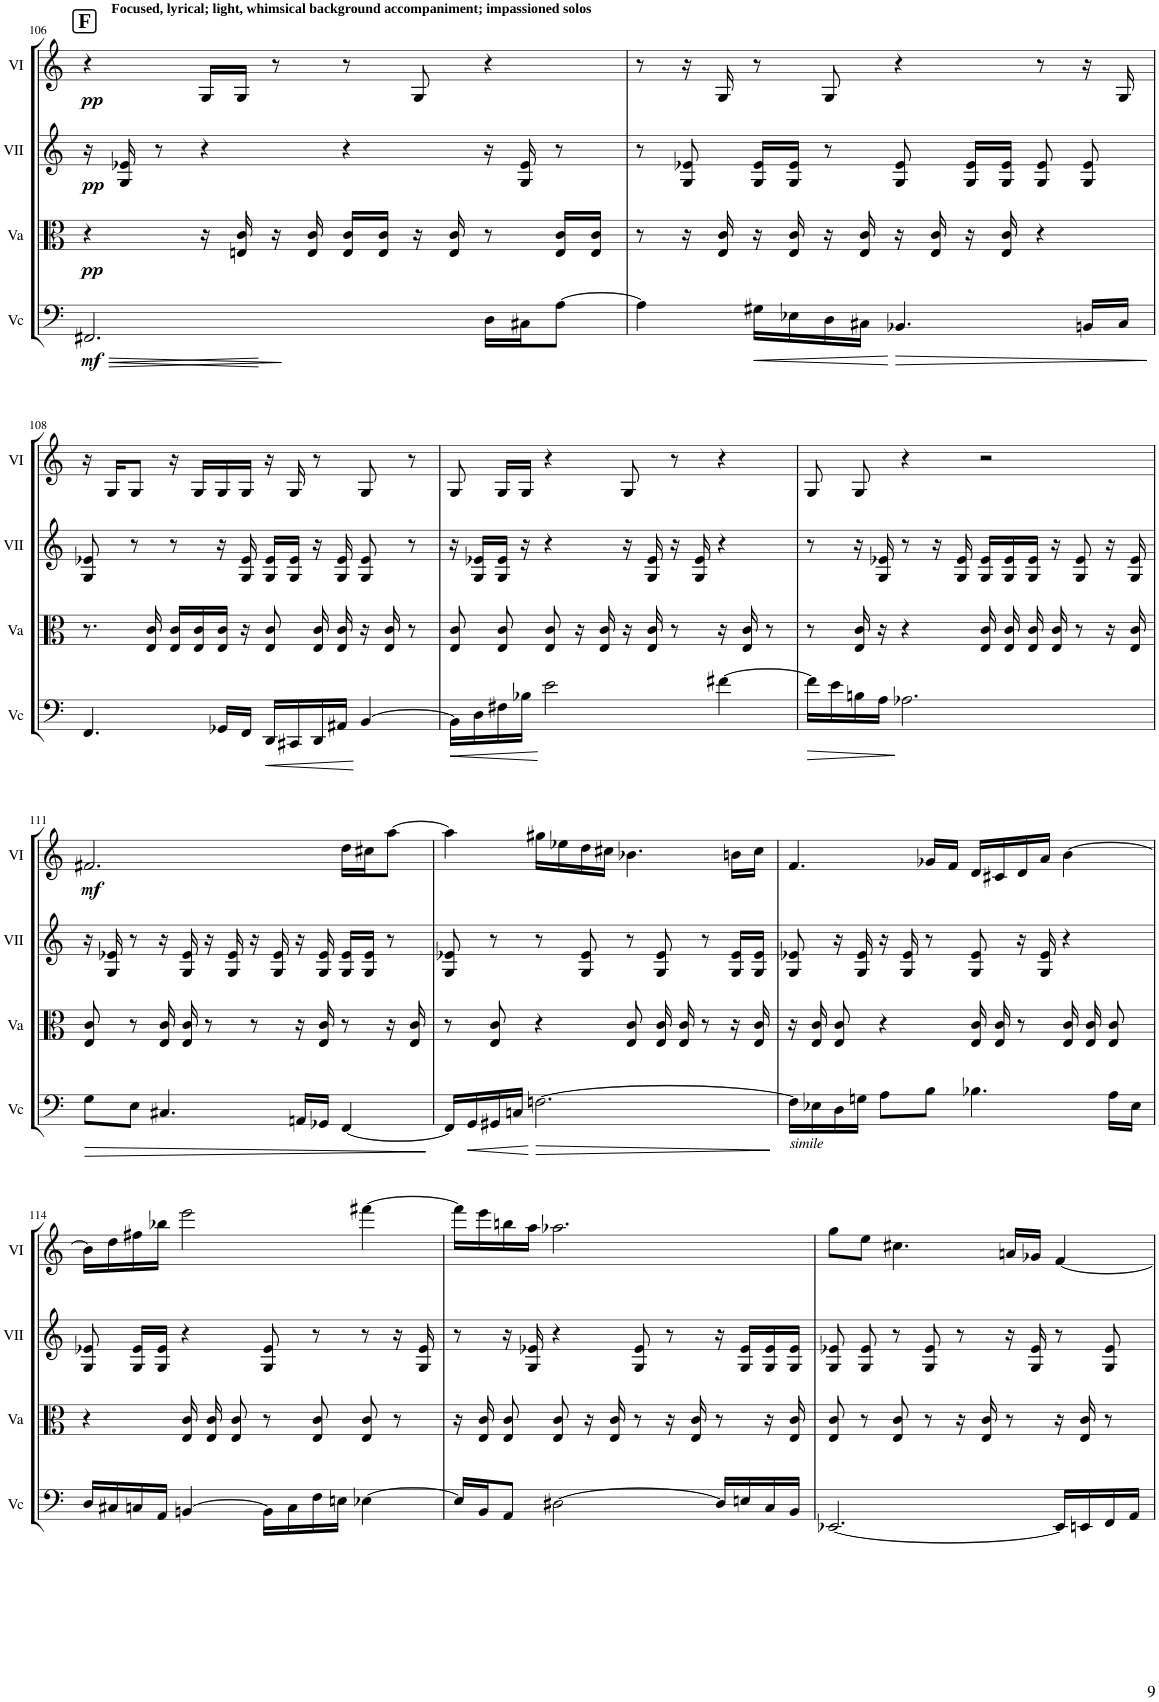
**kern	**dynam	**kern	**dynam	**kern	**dynam	**kern	**dynam
*part4	*part4	*part3	*part3	*part2	*part2	*part1	*part1
*staff4	*staff4	*staff3	*staff3	*staff2	*staff2	*staff1	*staff1
*I"Vc	*	*I"Va	*	*I"VII	*	*I"VI	*
*I'Vc	*	*I'Va	*	*I'VII	*	*I'VI	*
!!LO:PB:g=z
*clefF4	*	*clefC3	*	*clefG2	*	*clefG2	*
*k[]	*	*k[]	*	*k[]	*	*k[]	*
*M4/4	*	*M4/4	*	*M4/4	*	*M4/4	*
!!LO:REH:place=s1:a:B:cj:fs=14.284:t=F
=106	=106	=106	=106	=106	=106	=106	=106
!	!	!	!	!	!	!LO:TX:a:B:t=Focused, lyrical; light, whimsical background accompaniment; impassioned solos	!
!	!LO:HP:b	!	!	!	!	!	!
!	!LO:DY:n=1:b	!	!LO:DY:b	!	!LO:DY:b	!	!LO:DY:b
2.FF#X/	> mf	4r	pp	16r	pp	4r	pp
.	.	.	.	16G/ 16e-X/	.	.	.
.	.	.	.	8r	.	.	.
.	.	16r	.	4r	.	16G/LL	.
.	.	16En/ 16c/	.	.	.	16G/JJ	.
.	.	16r	.	.	.	8r	.
.	.	16E/ 16c/	.	.	.	.	.
.	.	16E/ 16c/LL	.	4r	.	8r	.
.	.	16E/ 16c/JJ	.	.	.	.	.
.	.	16r	.	.	.	8G/	.
.	.	16E/ 16c/	.	.	.	.	.
!	!LO:HP:b	!	!	!	!	!	!
16D\LL	<	8r	.	16r	.	4r	.
16C#X\J	.	.	.	16G/ 16e-/	.	.	.
[8A\J	.	16E/ 16c/LL	.	8r	.	.	.
.	.	16E/ 16c/JJ	.	.	.	.	.
.	] [	.	.	.	.	.	.
=107	=107	=107	=107	=107	=107	=107	=107
4A\]	.	8r	.	8r	.	8r	.
.	.	16r	.	8G/ 8e-X/	.	16r	.
.	.	16E/ 16c/	.	.	.	16G/	.
!	!LO:HP:b	!	!	!	!	!	!
16G#X\LL	<	16r	.	16G/ 16e-/LL	.	8r	.
16E-X\	.	16E/ 16c/	.	16G/ 16e-/JJ	.	.	.
16D\	.	16r	.	8r	.	8G/	.
16C#X\JJ	.	16E/ 16c/	.	.	.	.	.
!	!LO:HP:n=1:b	!	!	!	!	!	!
4.BB-X/	[ >	16r	.	8G/ 8e-/	.	4r	.
.	.	16E/ 16c/	.	.	.	.	.
.	.	16r	.	16G/ 16e-/LL	.	.	.
.	.	16E/ 16c/	.	16G/ 16e-/JJ	.	.	.
.	.	4r	.	8G/ 8e-/	.	8r	.
16BBn/LL	.	.	.	8G/ 8e-/	.	16r	.
16C#/JJ	.	.	.	.	.	16G/	.
.	]	.	.	.	.	.	.
!!LO:LB:g=z
=108	=108	=108	=108	=108	=108	=108	=108
4.FF/	.	8.r	.	8G/ 8e-X/	.	16r	.
.	.	.	.	.	.	16G/KL	.
.	.	.	.	8r	.	8G/J	.
.	.	16E/ 16c/	.	.	.	.	.
.	.	16E/ 16c/LL	.	8r	.	16r	.
.	.	16E/ 16c/	.	.	.	16G/LL	.
16GG-X/LL	.	16E/ 16c/JJ	.	16r	.	16G/	.
16FF/JJ	.	16r	.	16G/ 16e-/	.	16G/JJ	.
!	!LO:HP:b	!	!	!	!	!	!
16DD/LL	<	8E/ 8c/	.	16G/ 16e-/LL	.	16r	.
16CC#X/	.	.	.	16G/ 16e-/JJ	.	16G/	.
16DD/	.	16E/ 16c/	.	16r	.	8r	.
16AA#X/JJ	.	16E/ 16c/	.	16G/ 16e-/	.	.	.
[4BB/	[	16r	.	8G/ 8e-/	.	8G/	.
.	.	16E/ 16c/	.	.	.	.	.
.	.	8r	.	8r	.	8r	.
=109	=109	=109	=109	=109	=109	=109	=109
!	!LO:HP:b	!	!	!	!	!	!
16BB\LL]	<	8E/ 8c/	.	16r	.	8G/	.
16D\	.	.	.	16G/ 16e-X/LL	.	.	.
16F#X\	.	8E/ 8c/	.	16G/ 16e-/JJ	.	16G/LL	.
16B-X\JJ	.	.	.	16r	.	16G/JJ	.
2e\	[	8E/ 8c/	.	4r	.	4r	.
.	.	16r	.	.	.	.	.
.	.	16E/ 16c/	.	.	.	.	.
.	.	16r	.	16r	.	8G/	.
.	.	16E/ 16c/	.	16G/ 16e-/	.	.	.
.	.	8r	.	16r	.	8r	.
.	.	.	.	16G/ 16e-/	.	.	.
[4f#X\	.	16r	.	4r	.	4r	.
.	.	16E/ 16c/	.	.	.	.	.
.	.	8r	.	.	.	.	.
=110	=110	=110	=110	=110	=110	=110	=110
!	!LO:HP:b	!	!	!	!	!	!
16f#\LL]	>	8r	.	8r	.	8G/	.
16e\	.	.	.	.	.	.	.
16Bn\	.	16E/ 16c/	.	16r	.	8G/	.
16A\JJ	.	16r	.	16G/ 16e-X/	.	.	.
2.A-X\	]	4r	.	8r	.	4r	.
.	.	.	.	16r	.	.	.
.	.	.	.	16G/ 16e-/	.	.	.
.	.	16E/ 16c/	.	16G/ 16e-/LL	.	2r	.
.	.	16E/ 16c/	.	16G/ 16e-/	.	.	.
.	.	16E/ 16c/	.	16G/ 16e-/JJ	.	.	.
.	.	16E/ 16c/	.	16r	.	.	.
.	.	8r	.	8G/ 8e-/	.	.	.
.	.	16r	.	16r	.	.	.
.	.	16E/ 16c/	.	16G/ 16e-/	.	.	.
!!LO:LB:g=z
=111	=111	=111	=111	=111	=111	=111	=111
!	!LO:HP:b	!	!	!	!	!	!LO:DY:b
8G\L	>	8E/ 8c/	.	16r	.	2.f#X/	mf
.	.	.	.	16G/ 16e-X/	.	.	.
8E\J	.	8r	.	8r	.	.	.
4.C#X/	.	16E/ 16c/	.	16r	.	.	.
.	.	16E/ 16c/	.	16G/ 16e-/	.	.	.
.	.	8r	.	16r	.	.	.
.	.	.	.	16G/ 16e-/	.	.	.
.	.	8r	.	16r	.	.	.
.	.	.	.	16G/ 16e-/	.	.	.
16AAn/LL	.	16r	.	16r	.	.	.
16GG-X/JJ	.	16E/ 16c/	.	16G/ 16e-/	.	.	.
[4FF/	.	8r	.	16G/ 16e-/LL	.	16dd\LL	.
.	.	.	.	16G/ 16e-/JJ	.	16cc#X\J	.
.	.	16r	.	8r	.	[8aa\J	.
.	.	16E/ 16c/	.	.	.	.	.
.	]	.	.	.	.	.	.
=112	=112	=112	=112	=112	=112	=112	=112
16FF/LL]	.	8r	.	8G/ 8e-X/	.	4aa\]	.
!	!LO:HP:b	!	!	!	!	!	!
16GG/	<	.	.	.	.	.	.
16GG#X/	.	8E/ 8c/	.	8r	.	.	.
16Cn/JJ	.	.	.	.	.	.	.
!	!LO:HP:n=1:b	!	!	!	!	!	!
[2.Fn\	[ >	4r	.	8r	.	16gg#X\LL	.
.	.	.	.	.	.	16ee-X\	.
.	.	.	.	8G/ 8e-/	.	16dd\	.
.	.	.	.	.	.	16cc#X\JJ	.
.	.	8E/ 8c/	.	8r	.	4.b-X\	.
.	.	16E/ 16c/	.	8G/ 8e-/	.	.	.
.	.	16E/ 16c/	.	.	.	.	.
.	.	8r	.	8r	.	.	.
.	.	16r	.	16G/ 16e-/LL	.	16bn\LL	.
.	.	16E/ 16c/	.	16G/ 16e-/JJ	.	16cc#\JJ	.
.	]	.	.	.	.	.	.
=113	=113	=113	=113	=113	=113	=113	=113
!LO:TX:b:i:t=simile	!	!	!	!	!	!	!
16F\LL]	.	16r	.	8G/ 8e-X/	.	4.f/	.
16E-X\	.	16E/ 16c/	.	.	.	.	.
16D\	.	8E/ 8c/	.	16r	.	.	.
16Gn\JJ	.	.	.	16G/ 16e-/	.	.	.
8A\L	.	4r	.	16r	.	.	.
.	.	.	.	16G/ 16e-/	.	.	.
8B\J	.	.	.	8r	.	16g-X/LL	.
.	.	.	.	.	.	16f/JJ	.
4.B-X\	.	16E/ 16c/	.	8G/ 8e-/	.	16d/LL	.
.	.	16E/ 16c/	.	.	.	16c#X/	.
.	.	8r	.	16r	.	16d/	.
.	.	.	.	16G/ 16e-/	.	16a/JJ	.
.	.	16E/ 16c/	.	4r	.	[4b\	.
.	.	16E/ 16c/	.	.	.	.	.
16A\LL	.	8E/ 8c/	.	.	.	.	.
16E-\JJ	.	.	.	.	.	.	.
!!LO:LB:g=z
=114	=114	=114	=114	=114	=114	=114	=114
16D/LL	.	4r	.	8G/ 8e-X/	.	16b\LL]	.
16C#X/	.	.	.	.	.	16dd\	.
16Cn/	.	.	.	16G/ 16e-/LL	.	16ff#X\	.
16AA/JJ	.	.	.	16G/ 16e-/JJ	.	16bb-X\JJ	.
[4BBn/	.	16E/ 16c/	.	4r	.	2eee\	.
.	.	16E/ 16c/	.	.	.	.	.
.	.	8E/ 8c/	.	.	.	.	.
16BB\LL]	.	8r	.	8G/ 8e-/	.	.	.
16C\	.	.	.	.	.	.	.
16F\	.	8E/ 8c/	.	8r	.	.	.
16En\JJ	.	.	.	.	.	.	.
[4E-X\	.	8E/ 8c/	.	8r	.	[4fff#X\	.
.	.	8r	.	16r	.	.	.
.	.	.	.	16G/ 16e-/	.	.	.
=115	=115	=115	=115	=115	=115	=115	=115
16E-/LL]	.	16r	.	8r	.	16fff#\LL]	.
16BB/J	.	16E/ 16c/	.	.	.	16eee\	.
8AA/J	.	8E/ 8c/	.	16r	.	16bbn\	.
.	.	.	.	16G/ 16e-X/	.	16aa\JJ	.
[2D#X\	.	8E/ 8c/	.	4r	.	2.aa-X\	.
.	.	16r	.	.	.	.	.
.	.	16E/ 16c/	.	.	.	.	.
.	.	8r	.	8G/ 8e-/	.	.	.
.	.	16r	.	8r	.	.	.
.	.	16E/ 16c/	.	.	.	.	.
16D#/LL]	.	8r	.	16r	.	.	.
16En/	.	.	.	16G/ 16e-/LL	.	.	.
16C/	.	16r	.	16G/ 16e-/	.	.	.
16BB/JJ	.	16E/ 16c/	.	16G/ 16e-/JJ	.	.	.
=116	=116	=116	=116	=116	=116	=116	=116
[2.EE-X/	.	8E/ 8c/	.	8G/ 8e-X/	.	8gg\L	.
.	.	8r	.	8G/ 8e-/	.	8ee\J	.
.	.	8E/ 8c/	.	8r	.	4.cc#X\	.
.	.	8r	.	8G/ 8e-/	.	.	.
.	.	16r	.	8r	.	.	.
.	.	16E/ 16c/	.	.	.	.	.
.	.	8r	.	16r	.	16an/LL	.
.	.	.	.	16G/ 16e-/	.	16g-X/JJ	.
16EE-/LL]	.	16r	.	8r	.	[4f/	.
16EEn/	.	16E/ 16c/	.	.	.	.	.
16FF/	.	8r	.	8G/ 8e-/	.	.	.
16AA/JJ	.	.	.	.	.	.	.
=	=	=	=	=	=	=	=
*-	*-	*-	*-	*-	*-	*-	*-
